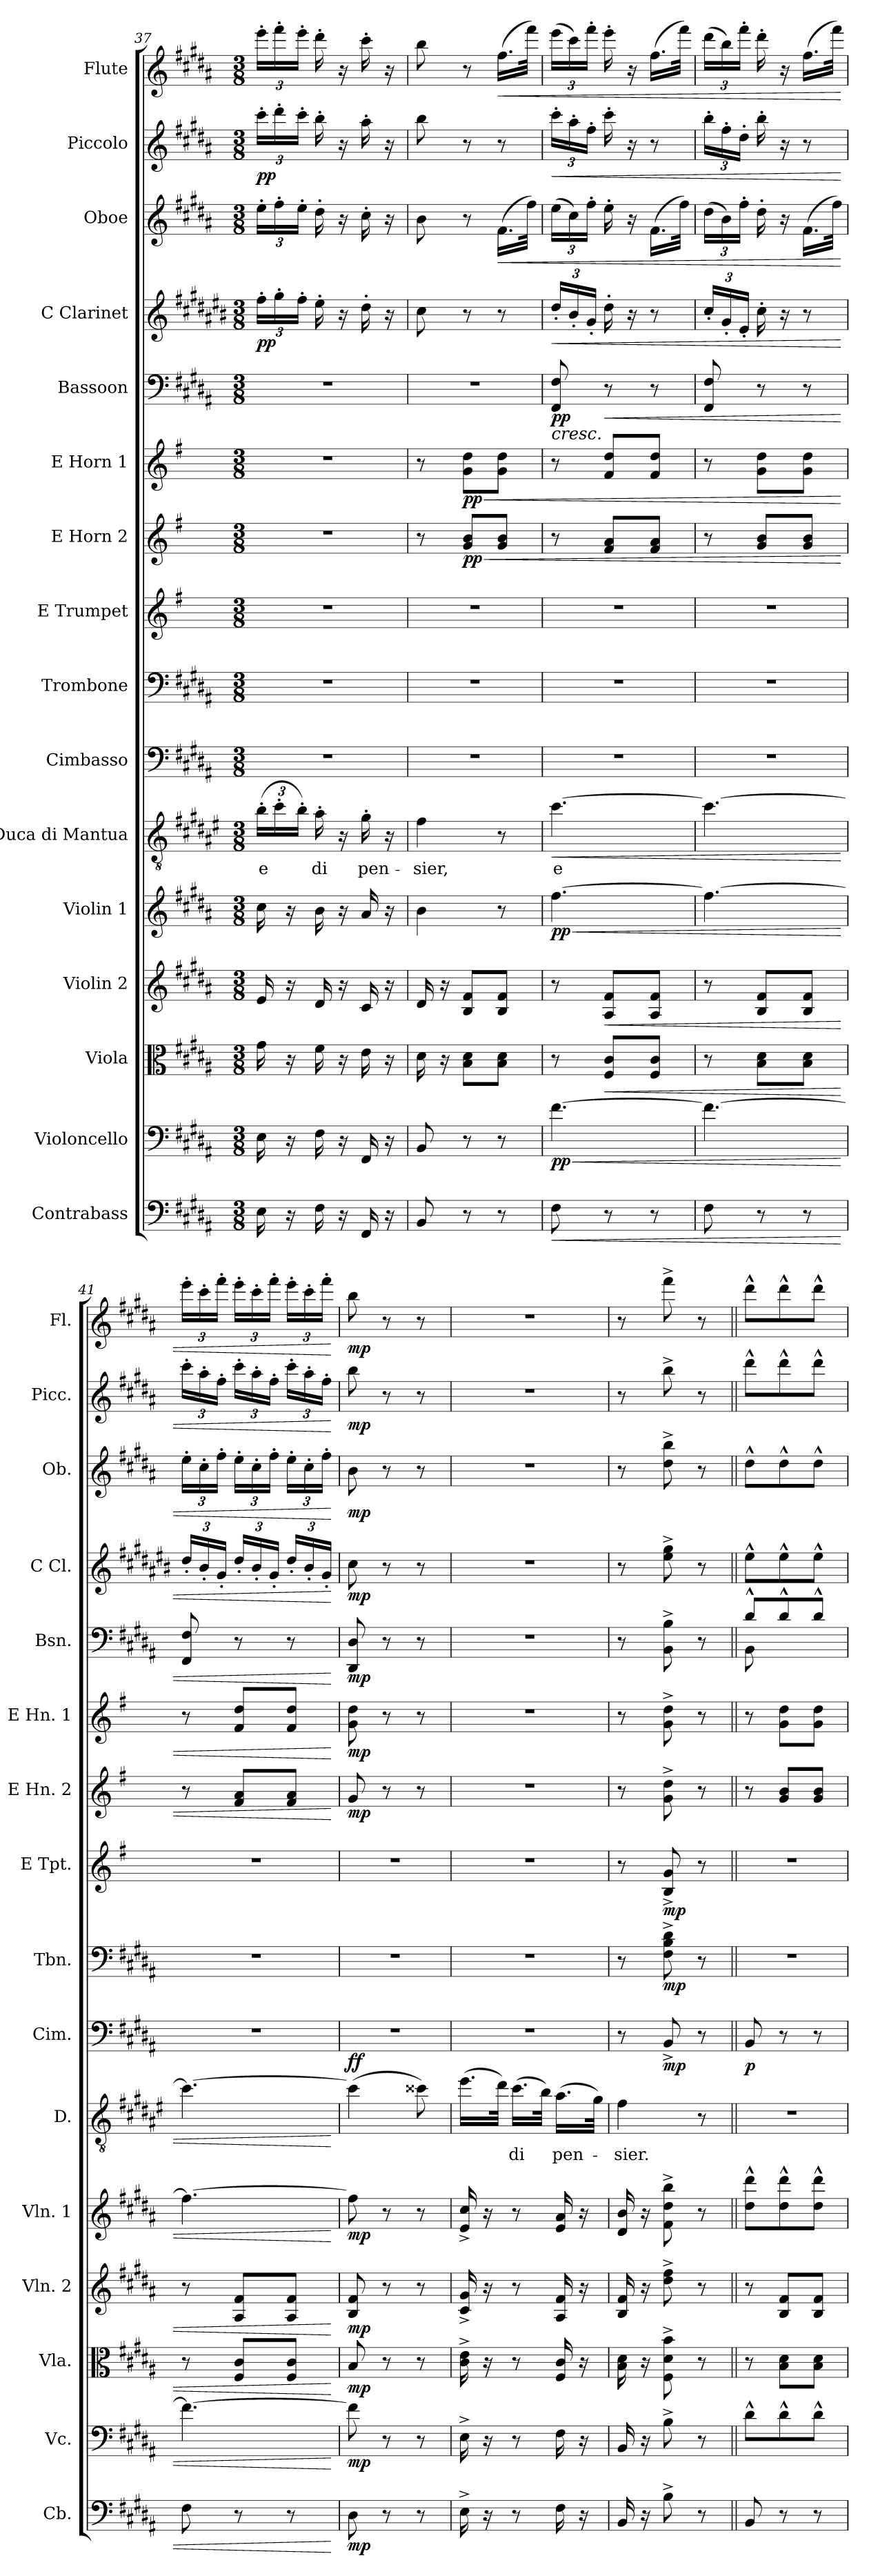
**kern	**dynam	**kern	**dynam	**kern	**dynam	**kern	**dynam	**kern	**dynam	**kern	**text	**dynam	**kern	**dynam	**kern	**dynam	**kern	**dynam	**kern	**dynam	**kern	**dynam	**kern	**dynam	**kern	**dynam	**kern	**dynam	**kern	**dynam	**kern	**dynam
*part16	*part16	*part15	*part15	*part14	*part14	*part13	*part13	*part12	*part12	*part11	*part11	*part11	*part10	*part10	*part9	*part9	*part8	*part8	*part7	*part7	*part6	*part6	*part5	*part5	*part4	*part4	*part3	*part3	*part2	*part2	*part1	*part1
*staff16	*staff16	*staff15	*staff15	*staff14	*staff14	*staff13	*staff13	*staff12	*staff12	*staff11	*staff11	*staff11	*staff10	*staff10	*staff9	*staff9	*staff8	*staff8	*staff7	*staff7	*staff6	*staff6	*staff5	*staff5	*staff4	*staff4	*staff3	*staff3	*staff2	*staff2	*staff1	*staff1
*I"Contrabass	*	*I"Violoncello	*	*I"Viola	*	*I"Violin 2	*	*I"Violin 1	*	*I"Duca di Mantua	*	*	*I"Cimbasso	*	*I"Trombone	*	*I"E Trumpet	*	*I"E Horn 2	*	*I"E Horn 1	*	*I"Bassoon	*	*I"C Clarinet	*	*I"Oboe	*	*I"Piccolo	*	*I"Flute	*
*I'Cb.	*	*I'Vc.	*	*I'Vla.	*	*I'Vln. 2	*	*I'Vln. 1	*	*I'D.	*	*	*I'Cim.	*	*I'Tbn.	*	*I'E Tpt.	*	*I'E Hn. 2	*	*I'E Hn. 1	*	*I'Bsn.	*	*I'C Cl.	*	*I'Ob.	*	*I'Picc.	*	*I'Fl.	*
*clefF4	*	*clefF4	*	*clefC3	*	*clefG2	*	*clefG2	*	*clefGv2	*	*	*clefF4	*	*clefF4	*	*clefG2	*	*clefG2	*	*clefG2	*	*clefF4	*	*clefG2	*	*clefG2	*	*clefG2	*	*clefG2	*
*ITrd7c12	*	*	*	*	*	*	*	*	*	*ITrd4c7	*	*	*	*	*	*	*ITrd-2c-4	*	*ITrd5c8	*	*ITrd5c8	*	*	*	*ITrd1c2	*	*	*	*ITrd-7c-12	*	*	*
*k[f#c#g#d#a#]	*	*k[f#c#g#d#a#]	*	*k[f#c#g#d#a#]	*	*k[f#c#g#d#a#]	*	*k[f#c#g#d#a#]	*	*k[f#c#g#d#a#]	*	*	*k[f#c#g#d#a#]	*	*k[f#c#g#d#a#]	*	*k[f#c#g#d#a#]	*	*k[f#c#g#d#a#]	*	*k[f#c#g#d#a#]	*	*k[f#c#g#d#a#]	*	*k[f#c#g#d#a#]	*	*k[f#c#g#d#a#]	*	*k[f#c#g#d#a#]	*	*k[f#c#g#d#a#]	*
*M3/8	*	*M3/8	*	*M3/8	*	*M3/8	*	*M3/8	*	*M3/8	*	*	*M3/8	*	*M3/8	*	*M3/8	*	*M3/8	*	*M3/8	*	*M3/8	*	*M3/8	*	*M3/8	*	*M3/8	*	*M3/8	*
*	*	*	*	*	*	*	*	*	*	*Xbrackettup	*	*	*	*	*	*	*	*	*	*	*	*	*	*	*	*	*	*	*	*	*	*
=37	=37	=37	=37	=37	=37	=37	=37	=37	=37	=37	=37	=37	=37	=37	=37	=37	=37	=37	=37	=37	=37	=37	=37	=37	=37	=37	=37	=37	=37	=37	=37	=37
!	!	!	!	!	!	!	!	!	!	!	!LO:LY:b	!	!	!	!	!	!	!	!	!	!	!	!	!	!	!	!	!	!	!	!	!
*	*	*	*	*	*	*	*	*	*	*	*	*	*	*	*	*	*	*	*	*	*	*	*	*	*Xbrackettup	*	*Xbrackettup	*	*Xbrackettup	*	*Xbrackettup	*
!	!	!	!	!	!	!	!	!	!	!	!	!	!	!	!	!	!	!	!	!	!	!	!	!	!	!LO:DY:b	!	!	!	!LO:DY:b	!	!
16EE\	.	16E\	.	16g#\	.	16e/	.	16cc#\	.	(>24e'\LL	e	.	4.r	.	4.r	.	4.r	.	4.r	.	4.r	.	4.r	.	24ee'\LL	pp	24ee'\LL	.	24cccc#'\LL	pp	24eee'\LL	.
.	.	.	.	.	.	.	.	.	.	24f#'\	.	.	.	.	.	.	.	.	.	.	.	.	.	.	24ff#'\	.	24ff#'\	.	24dddd#'\	.	24fff#'\	.
16r	.	16r	.	16r	.	16r	.	16r	.	.	.	.	.	.	.	.	.	.	.	.	.	.	.	.	.	.	.	.	.	.	.	.
.	.	.	.	.	.	.	.	.	.	24e'\JJ)	.	.	.	.	.	.	.	.	.	.	.	.	.	.	24ee'\JJ	.	24ee'\JJ	.	24cccc#'\JJ	.	24eee'\JJ	.
!	!	!	!	!	!	!	!	!	!	!	!LO:LY:b	!	!	!	!	!	!	!	!	!	!	!	!	!	!	!	!	!	!	!	!	!
16FF#\	.	16F#\	.	16f#\	.	16d#/	.	16b\	.	16d#'\	di	.	.	.	.	.	.	.	.	.	.	.	.	.	16dd#'\	.	16dd#'\	.	16bbb'\	.	16ddd#'\	.
16r	.	16r	.	16r	.	16r	.	16r	.	16r	.	.	.	.	.	.	.	.	.	.	.	.	.	.	16r	.	16r	.	16r	.	16r	.
!	!	!	!	!	!	!	!	!	!	!	!LO:LY:b	!	!	!	!	!	!	!	!	!	!	!	!	!	!	!	!	!	!	!	!	!
16FFF#/	.	16FF#/	.	16e\	.	16c#/	.	16a#/	.	16c#'\	pen-	.	.	.	.	.	.	.	.	.	.	.	.	.	16cc#'\	.	16cc#'\	.	16aaa#'\	.	16ccc#'\	.
16r	.	16r	.	16r	.	16r	.	16r	.	16r	.	.	.	.	.	.	.	.	.	.	.	.	.	.	16r	.	16r	.	16r	.	16r	.
!!LO:PB:g=z
=38	=38	=38	=38	=38	=38	=38	=38	=38	=38	=38	=38	=38	=38	=38	=38	=38	=38	=38	=38	=38	=38	=38	=38	=38	=38	=38	=38	=38	=38	=38	=38	=38
!	!	!	!	!	!	!	!	!	!	!	!LO:LY:b	!	!	!	!	!	!	!	!	!	!	!	!	!	!	!	!	!	!	!	!	!
8BBB/	.	8BB/	.	16d#\	.	16d#/	.	4b\	.	4B\	-sier,	.	4.r	.	4.r	.	4.r	.	8r	.	8r	.	4.r	.	8b\	.	8b\	.	8bbb\	.	8bb\	.
.	.	.	.	16r	.	16r	.	.	.	.	.	.	.	.	.	.	.	.	.	.	.	.	.	.	.	.	.	.	.	.	.	.
!	!	!	!	!	!	!	!	!	!	!	!	!	!	!	!	!	!	!	!	!LO:HP:b	!	!LO:HP:b	!	!	!	!	!	!	!	!	!	!
!	!	!	!	!	!	!	!	!	!	!	!	!	!	!	!	!	!	!	!	!LO:DY:n=1:b	!	!LO:DY:n=1:b	!	!	!	!	!	!	!	!	!	!
8r	.	8r	.	8B\ 8d#\L	.	8B/ 8f#/L	.	.	.	.	.	.	.	.	.	.	.	.	8B/ 8d#/L	< pp	8B\ 8f#\L	< pp	.	.	8r	.	8r	.	8r	.	8r	.
!	!	!	!	!	!	!	!	!	!	!	!	!	!	!	!	!	!	!	!	!	!	!	!	!	!	!	!	!LO:HP:b	!	!	!	!LO:HP:b
8r	.	8r	.	8B\ 8d#\J	.	8B/ 8f#/J	.	8r	.	8r	.	.	.	.	.	.	.	.	8B/ 8d#/J	.	8B\ 8f#\J	.	.	.	8r	.	(>16.f#\LL	<	8r	.	(>16.ff#\LL	<
.	.	.	.	.	.	.	.	.	.	.	.	.	.	.	.	.	.	.	.	.	.	.	.	.	.	.	32ff#\JJk)	.	.	.	32fff#\JJk)	.
=39	=39	=39	=39	=39	=39	=39	=39	=39	=39	=39	=39	=39	=39	=39	=39	=39	=39	=39	=39	=39	=39	=39	=39	=39	=39	=39	=39	=39	=39	=39	=39	=39
!	!LO:HP:b	!	!LO:HP:b	!	!	!	!	!	!LO:HP:b	!	!LO:LY:b	!LO:HP:b	!	!	!	!	!	!	!	!	!	!	!	!LO:HP:b	!	!LO:HP:b	!	!	!	!LO:HP:b	!	!
!	!	!	!LO:DY:n=1:b	!	!	!	!	!	!LO:DY:n=1:b	!	!	!	!	!	!	!	!	!	!	!	!	!	!	!LO:DY:n=1:b	!	!	!	!	!	!	!	!
8FF#\	<	[4.f#\	< pp	8r	.	8r	.	[4.ff#\	< pp	[4.f#\	e	<	4.r	.	4.r	.	4.r	.	8r	.	8r	.	8FF#/ 8F#/	< pp	24cc#'/LL	<	(>24ee\LL	.	24cccc#'\LL	<	(>24eee\LL	.
.	.	.	.	.	.	.	.	.	.	.	.	.	.	.	.	.	.	.	.	.	.	.	.	.	24a#'/	.	24cc#\)	.	24aaa#'\	.	24ccc#\)	.
.	.	.	.	.	.	.	.	.	.	.	.	.	.	.	.	.	.	.	.	.	.	.	.	.	24f#'/JJ	.	24ff#'\JJ	.	24fff#'\JJ	.	24fff#'\JJ	.
!	!	!	!	!	!LO:HP:b	!	!LO:HP:b	!	!	!	!	!	!	!	!	!	!	!	!	!	!	!	!	!LO:HP:b	!	!	!	!	!	!	!	!
8r	.	.	.	8F#/ 8c#/L	<	8A#/ 8f#/L	<	.	.	.	.	.	.	.	.	.	.	.	8A#/ 8c#/L	.	8A#/ 8f#/L	.	8r	<	16cc#'\	.	16ee'\	.	16cccc#'\	.	16eee'\	.
.	.	.	.	.	.	.	.	.	.	.	.	.	.	.	.	.	.	.	.	.	.	.	.	.	16r	.	16r	.	16r	.	16r	.
8r	.	.	.	8F#/ 8c#/J	.	8A#/ 8f#/J	.	.	.	.	.	.	.	.	.	.	.	.	8A#/ 8c#/J	.	8A#/ 8f#/J	.	8r	.	8r	.	(>16.f#\LL	.	8r	.	(>16.ff#\LL	.
.	.	.	.	.	.	.	.	.	.	.	.	.	.	.	.	.	.	.	.	.	.	.	.	.	.	.	32ff#\JJk)	.	.	.	32fff#\JJk)	.
=40	=40	=40	=40	=40	=40	=40	=40	=40	=40	=40	=40	=40	=40	=40	=40	=40	=40	=40	=40	=40	=40	=40	=40	=40	=40	=40	=40	=40	=40	=40	=40	=40
8FF#\	.	4.f#\_	.	8r	.	8r	.	4.ff#\_	.	4.f#\_	.	.	4.r	.	4.r	.	4.r	.	8r	.	8r	.	8FF#/ 8F#/	.	24b'/LL	.	(>24dd#\LL	.	24bbb'\LL	.	(>24ddd#\LL	.
.	.	.	.	.	.	.	.	.	.	.	.	.	.	.	.	.	.	.	.	.	.	.	.	.	24f#'/	.	24b\)	.	24fff#'\	.	24bb\)	.
.	.	.	.	.	.	.	.	.	.	.	.	.	.	.	.	.	.	.	.	.	.	.	.	.	24d#'/JJ	.	24ff#'\JJ	.	24ddd#'\JJ	.	24fff#'\JJ	.
8r	.	.	.	8B\ 8d#\L	.	8B/ 8f#/L	.	.	.	.	.	.	.	.	.	.	.	.	8B/ 8d#/L	.	8B\ 8f#\L	.	8r	.	16b'\	.	16dd#'\	.	16bbb'\	.	16ddd#'\	.
.	.	.	.	.	.	.	.	.	.	.	.	.	.	.	.	.	.	.	.	.	.	.	.	.	16r	.	16r	.	16r	.	16r	.
8r	.	.	.	8B\ 8d#\J	.	8B/ 8f#/J	.	.	.	.	.	.	.	.	.	.	.	.	8B/ 8d#/J	.	8B\ 8f#\J	.	8r	.	8r	.	(>16.f#\LL	.	8r	.	(>16.ff#\LL	.
.	.	.	.	.	.	.	.	.	.	.	.	.	.	.	.	.	.	.	.	.	.	.	.	.	.	.	32ff#\JJk)	.	.	.	32fff#\JJk)	.
=41	=41	=41	=41	=41	=41	=41	=41	=41	=41	=41	=41	=41	=41	=41	=41	=41	=41	=41	=41	=41	=41	=41	=41	=41	=41	=41	=41	=41	=41	=41	=41	=41
8FF#\	.	4.f#\_	.	8r	.	8r	.	4.ff#\_	.	4.f#\_	.	.	4.r	.	4.r	.	4.r	.	8r	.	8r	.	8FF#/ 8F#/	.	24cc#'/LL	.	24ee'\LL	.	24cccc#'\LL	.	24eee'\LL	.
.	.	.	.	.	.	.	.	.	.	.	.	.	.	.	.	.	.	.	.	.	.	.	.	.	24a#'/	.	24cc#'\	.	24aaa#'\	.	24ccc#'\	.
.	.	.	.	.	.	.	.	.	.	.	.	.	.	.	.	.	.	.	.	.	.	.	.	.	24f#'/JJ	.	24ff#'\JJ	.	24fff#'\JJ	.	24fff#'\JJ	.
8r	.	.	.	8F#/ 8c#/L	.	8A#/ 8f#/L	.	.	.	.	.	.	.	.	.	.	.	.	8A#/ 8c#/L	.	8A#/ 8f#/L	.	8r	.	24cc#'/LL	.	24ee'\LL	.	24cccc#'\LL	.	24eee'\LL	.
.	.	.	.	.	.	.	.	.	.	.	.	.	.	.	.	.	.	.	.	.	.	.	.	.	24a#'/	.	24cc#'\	.	24aaa#'\	.	24ccc#'\	.
.	.	.	.	.	.	.	.	.	.	.	.	.	.	.	.	.	.	.	.	.	.	.	.	.	24f#'/JJ	.	24ff#'\JJ	.	24fff#'\JJ	.	24fff#'\JJ	.
8r	.	.	.	8F#/ 8c#/J	.	8A#/ 8f#/J	.	.	.	.	.	.	.	.	.	.	.	.	8A#/ 8c#/J	.	8A#/ 8f#/J	.	8r	.	24cc#'/LL	.	24ee'\LL	.	24cccc#'\LL	.	24eee'\LL	.
.	.	.	.	.	.	.	.	.	.	.	.	.	.	.	.	.	.	.	.	.	.	.	.	.	24a#'/	.	24cc#'\	.	24aaa#'\	.	24ccc#'\	.
.	.	.	.	.	.	.	.	.	.	.	.	.	.	.	.	.	.	.	.	.	.	.	.	.	24f#'/JJ	.	24ff#'\JJ	.	24fff#'\JJ	.	24fff#'\JJ	.
.	[	.	[	.	[	.	[	.	[	.	.	[	.	.	.	.	.	.	.	[	.	[	.	[ [	.	[	.	[	.	[	.	[
=42	=42	=42	=42	=42	=42	=42	=42	=42	=42	=42	=42	=42	=42	=42	=42	=42	=42	=42	=42	=42	=42	=42	=42	=42	=42	=42	=42	=42	=42	=42	=42	=42
*	*	*	*	*	*	*	*	*	*	*	*	*	*	*	*	*	*	*	*	*	*	*	*	*	*	*	*	*	*	*	*MM68	*
!	!LO:DY:b	!	!LO:DY:b	!	!LO:DY:b	!	!LO:DY:b	!	!LO:DY:b	!	!	!LO:DY:b	!	!	!	!	!	!	!	!LO:DY:b	!	!LO:DY:b	!	!LO:DY:b	!	!LO:DY:b	!	!LO:DY:b	!	!LO:DY:b	!	!LO:DY:b
8DD#\	mp	8f#\]	mp	8B/	mp	8B/ 8f#/	mp	8ff#\]	mp	(>4f#\]	.	ff	4.r	.	4.r	.	4.r	.	8B/	mp	8B\ 8f#\	mp	8DD#/ 8D#/	mp	8b\	mp	8b\	mp	8bbb\	mp	8bb\	mp
*	*	*	*	*	*	*	*	*	*	*	*	*	*	*	*	*	*	*	*	*	*	*	*	*	*	*	*	*	*	*	*MM67	*
8r	.	8r	.	8r	.	8r	.	8r	.	.	.	.	.	.	.	.	.	.	8r	.	8r	.	8r	.	8r	.	8r	.	8r	.	8r	.
*	*	*	*	*	*	*	*	*	*	*	*	*	*	*	*	*	*	*	*	*	*	*	*	*	*	*	*	*	*	*	*MM66	*
8r	.	8r	.	8r	.	8r	.	8r	.	8f##X\)	.	.	.	.	.	.	.	.	8r	.	8r	.	8r	.	8r	.	8r	.	8r	.	8r	.
=43	=43	=43	=43	=43	=43	=43	=43	=43	=43	=43	=43	=43	=43	=43	=43	=43	=43	=43	=43	=43	=43	=43	=43	=43	=43	=43	=43	=43	=43	=43	=43	=43
*	*	*	*	*	*	*	*	*	*	*	*	*	*	*	*	*	*	*	*	*	*	*	*	*	*	*	*	*	*	*	*MM69	*
16EE^\	.	16E^\	.	16c#\^ 16e\^	.	16c#/^ 16g#/^	.	16e/^ 16cc#/^	.	(>16.a#\LL	.	.	4.r	.	4.r	.	4.r	.	4.r	.	4.r	.	4.r	.	4.r	.	4.r	.	4.r	.	4.r	.
16r	.	16r	.	16r	.	16r	.	16r	.	.	.	.	.	.	.	.	.	.	.	.	.	.	.	.	.	.	.	.	.	.	.	.
.	.	.	.	.	.	.	.	.	.	32g#\JJk)	.	.	.	.	.	.	.	.	.	.	.	.	.	.	.	.	.	.	.	.	.	.
!	!	!	!	!	!	!	!	!	!	!	!LO:LY:b	!	!	!	!	!	!	!	!	!	!	!	!	!	!	!	!	!	!	!	!	!
8r	.	8r	.	8r	.	8r	.	8r	.	(>16.f#\LL	di	.	.	.	.	.	.	.	.	.	.	.	.	.	.	.	.	.	.	.	.	.
.	.	.	.	.	.	.	.	.	.	32e\JJk)	.	.	.	.	.	.	.	.	.	.	.	.	.	.	.	.	.	.	.	.	.	.
!	!	!	!	!	!	!	!	!	!	!	!LO:LY:b	!	!	!	!	!	!	!	!	!	!	!	!	!	!	!	!	!	!	!	!	!
16FF#\	.	16F#\	.	16F#/ 16c#/	.	16A#/ 16f#/	.	16e/ 16a#/	.	(>16.d#\LL	pen-	.	.	.	.	.	.	.	.	.	.	.	.	.	.	.	.	.	.	.	.	.
16r	.	16r	.	16r	.	16r	.	16r	.	.	.	.	.	.	.	.	.	.	.	.	.	.	.	.	.	.	.	.	.	.	.	.
.	.	.	.	.	.	.	.	.	.	32c#\JJk)	.	.	.	.	.	.	.	.	.	.	.	.	.	.	.	.	.	.	.	.	.	.
=44	=44	=44	=44	=44	=44	=44	=44	=44	=44	=44	=44	=44	=44	=44	=44	=44	=44	=44	=44	=44	=44	=44	=44	=44	=44	=44	=44	=44	=44	=44	=44	=44
!	!	!	!	!	!	!	!	!	!	!	!LO:LY:b	!	!	!	!	!	!	!	!	!	!	!	!	!	!	!	!	!	!	!	!	!
16BBB/	.	16BB/	.	16B\ 16d#\	.	16B/ 16f#/	.	16d#/ 16b/	.	4B\	-sier.	.	8r	.	8r	.	8r	.	8r	.	8r	.	8r	.	8r	.	8r	.	8r	.	8r	.
16r	.	16r	.	16r	.	16r	.	16r	.	.	.	.	.	.	.	.	.	.	.	.	.	.	.	.	.	.	.	.	.	.	.	.
!	!	!	!	!	!	!	!	!	!	!	!	!	!	!LO:DY:b	!	!LO:DY:b	!	!LO:DY:b	!	!	!	!	!	!	!	!	!	!	!	!	!	!
8BB^\	.	8B^\	.	8F#\^ 8d#\^ 8b\^	.	8dd#\^ 8ff#\^	.	8f#\^ 8dd#\^ 8bb\^	.	.	.	.	8BB^/	mp	8F#\^ 8B\^ 8d#\^	mp	8d#/^ 8b/^	mp	8B\^ 8f#\^	.	8B\^ 8f#\^	.	8BB\^ 8B\^	.	8dd#\^ 8ff#\^	.	8dd#\^ 8bb\^	.	8bbb^\	.	8fff#^\	.
8r	.	8r	.	8r	.	8r	.	8r	.	8r	.	.	8r	.	8r	.	8r	.	8r	.	8r	.	8r	.	8r	.	8r	.	8r	.	8r	.
=45||	=45||	=45||	=45||	=45||	=45||	=45||	=45||	=45||	=45||	=45||	=45||	=45||	=45||	=45||	=45||	=45||	=45||	=45||	=45||	=45||	=45||	=45||	=45||	=45||	=45||	=45||	=45||	=45||	=45||	=45||	=45||	=45||
*	*	*	*	*	*	*	*	*	*	*	*	*	*	*	*	*	*	*	*	*	*	*	*^	*	*	*	*	*	*	*	*	*
!	!	!	!	!	!	!	!	!	!	!	!	!	!	!LO:DY:b	!	!	!	!	!	!	!	!	!	!	!	!	!	!	!	!	!	!	!
8BBB/	.	8d#^^\L	.	8r	.	8r	.	8dd#\^^ 8ddd#\^^L	.	4.r	.	.	8BB/	p	4.r	.	4.r	.	8r	.	8r	.	8d#^^/L	8BB\	.	8dd#^^\L	.	8dd#^^\L	.	8dddd#^^\L	.	8ddd#^^\L	.
8r	.	8d#^^\	.	8B\ 8d#\L	.	8B/ 8f#/L	.	8dd#\^^ 8ddd#\^^	.	.	.	.	8r	.	.	.	.	.	8B/ 8d#/L	.	8B\ 8f#\L	.	8d#^^/	4ryy	.	8dd#^^\	.	8dd#^^\	.	8dddd#^^\	.	8ddd#^^\	.
8r	.	8d#^^\J	.	8B\ 8d#\J	.	8B/ 8f#/J	.	8dd#\^^ 8ddd#\^^J	.	.	.	.	8r	.	.	.	.	.	8B/ 8d#/J	.	8B\ 8f#\J	.	8d#^^/J	.	.	8dd#^^\J	.	8dd#^^\J	.	8dddd#^^\J	.	8ddd#^^\J	.
*	*	*	*	*	*	*	*	*	*	*	*	*	*	*	*	*	*	*	*	*	*	*	*v	*v	*	*	*	*	*	*	*	*	*
=	=	=	=	=	=	=	=	=	=	=	=	=	=	=	=	=	=	=	=	=	=	=	=	=	=	=	=	=	=	=	=	=
*-	*-	*-	*-	*-	*-	*-	*-	*-	*-	*-	*-	*-	*-	*-	*-	*-	*-	*-	*-	*-	*-	*-	*-	*-	*-	*-	*-	*-	*-	*-	*-	*-
